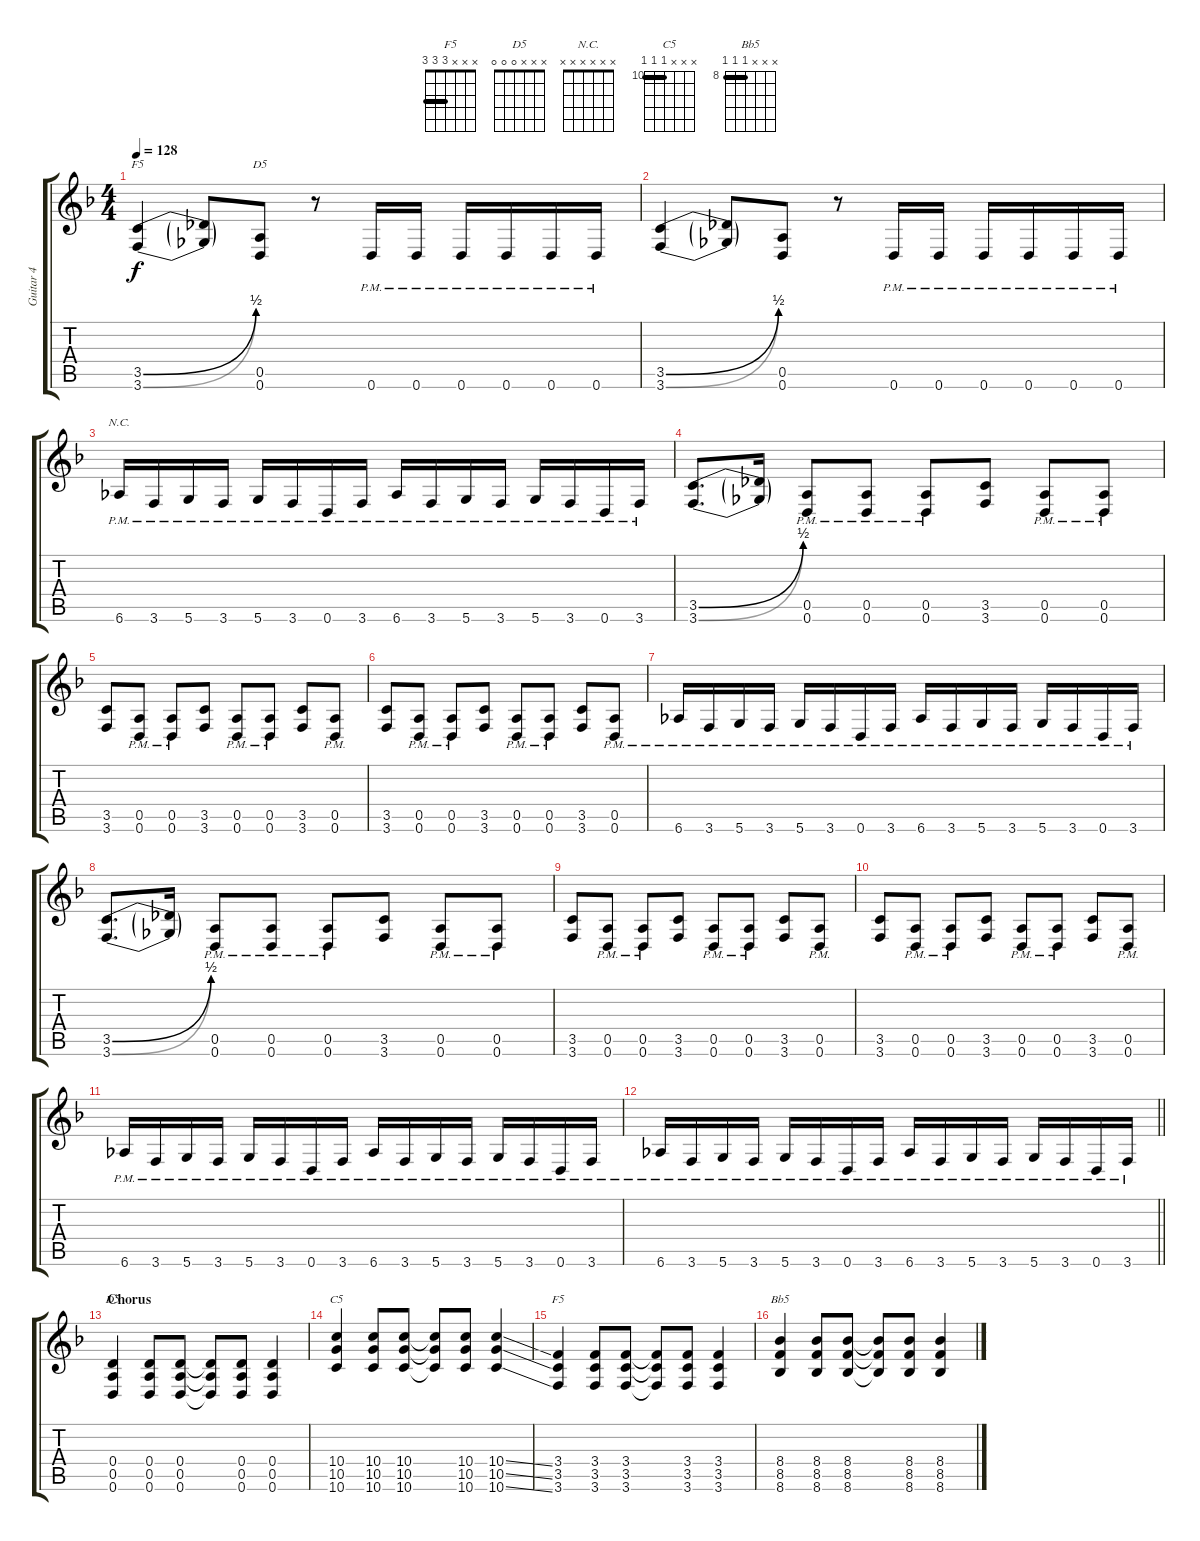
\track ("Guitar 4" "Guitar 4") {instrument distortionguitar}
\staff {score tabs}
\tuning (E4 B3 G3 D3 A2 D2) {hide}
\chord ("F5" x x x x 3 3) {barre 3}
\chord ("D5" x x x x 0 0)
\chord ("N.C." x x x x x x)
\chord ("D5" x x x 0 0 0)
\chord ("C5" x x x 10 10 10) {firstfret 10 barre 10}
\chord ("F5" x x x 3 3 3) {barre 3}
\chord ("Bb5" x x x 8 8 8) {firstfret 8 barre 8}
\ts (4 4)
\tempo 128
\clef g2
\ks dminor
(3.5{be (bend 0 0 60 2)} 3.6{be (bend 0 0 60 2)}).4{ch "F5" dy f} (3.5{t} 3.6{t}).8 (0.5 0.6).8{ch "D5"} r.8 0.6{pm}.16 0.6{pm}.16 0.6{pm}.16 0.6{pm}.16 0.6{pm}.16 0.6{pm}.16 |
(3.5{be (bend 0 0 60 2)} 3.6{be (bend 0 0 60 2)}).4 (3.5{t} 3.6{t}).8 (0.5 0.6).8 r.8 0.6{pm}.16 0.6{pm}.16 0.6{pm}.16 0.6{pm}.16 0.6{pm}.16 0.6{pm}.16 |
6.6{pm}.16{ch "N.C."} 3.6{pm}.16 5.6{pm}.16 3.6{pm}.16 5.6{pm}.16 3.6{pm}.16 0.6{pm}.16 3.6{pm}.16 6.6{pm}.16 3.6{pm}.16 5.6{pm}.16 3.6{pm}.16 5.6{pm}.16 3.6{pm}.16 0.6{pm}.16 3.6{pm}.16 |
(3.5{be (bend 0 0 60 2)} 3.6{be (bend 0 0 60 2)}).8{d} (3.5{t} 3.6{t}).16 (0.5{pm} 0.6{pm}).8 (0.5{pm} 0.6{pm}).8 (0.5{pm} 0.6{pm}).8 (3.5 3.6).8 (0.5{pm} 0.6{pm}).8 (0.5{pm} 0.6{pm}).8 |
(3.5 3.6).8 (0.5{pm} 0.6{pm}).8 (0.5{pm} 0.6{pm}).8 (3.5 3.6).8 (0.5{pm} 0.6{pm}).8 (0.5{pm} 0.6{pm}).8 (3.5 3.6).8 (0.5{pm} 0.6{pm}).8 |
(3.5 3.6).8 (0.5{pm} 0.6{pm}).8 (0.5{pm} 0.6{pm}).8 (3.5 3.6).8 (0.5{pm} 0.6{pm}).8 (0.5{pm} 0.6{pm}).8 (3.5 3.6).8 (0.5{pm} 0.6{pm}).8 |
6.6{pm}.16 3.6{pm}.16 5.6{pm}.16 3.6{pm}.16 5.6{pm}.16 3.6{pm}.16 0.6{pm}.16 3.6{pm}.16 6.6{pm}.16 3.6{pm}.16 5.6{pm}.16 3.6{pm}.16 5.6{pm}.16 3.6{pm}.16 0.6{pm}.16 3.6{pm}.16 |
(3.5{be (bend 0 0 60 2)} 3.6{be (bend 0 0 60 2)}).8{d} (3.5{t} 3.6{t}).16 (0.5{pm} 0.6{pm}).8 (0.5{pm} 0.6{pm}).8 (0.5{pm} 0.6{pm}).8 (3.5 3.6).8 (0.5{pm} 0.6{pm}).8 (0.5{pm} 0.6{pm}).8 |
(3.5 3.6).8 (0.5{pm} 0.6{pm}).8 (0.5{pm} 0.6{pm}).8 (3.5 3.6).8 (0.5{pm} 0.6{pm}).8 (0.5{pm} 0.6{pm}).8 (3.5 3.6).8 (0.5{pm} 0.6{pm}).8 |
(3.5 3.6).8 (0.5{pm} 0.6{pm}).8 (0.5{pm} 0.6{pm}).8 (3.5 3.6).8 (0.5{pm} 0.6{pm}).8 (0.5{pm} 0.6{pm}).8 (3.5 3.6).8 (0.5{pm} 0.6{pm}).8 |
6.6{pm}.16 3.6{pm}.16 5.6{pm}.16 3.6{pm}.16 5.6{pm}.16 3.6{pm}.16 0.6{pm}.16 3.6{pm}.16 6.6{pm}.16 3.6{pm}.16 5.6{pm}.16 3.6{pm}.16 5.6{pm}.16 3.6{pm}.16 0.6{pm}.16 3.6{pm}.16 |
\barLineRight lightlight
6.6{pm}.16 3.6{pm}.16 5.6{pm}.16 3.6{pm}.16 5.6{pm}.16 3.6{pm}.16 0.6{pm}.16 3.6{pm}.16 6.6{pm}.16 3.6{pm}.16 5.6{pm}.16 3.6{pm}.16 5.6{pm}.16 3.6{pm}.16 0.6{pm}.16 3.6{pm}.16 |
\section ("" "Chorus")
(0.4 0.5 0.6).4{ch "D5"} (0.4 0.5 0.6).8 (0.4 0.5 0.6).8 (0.4{t} 0.5{t} 0.6{t}).8 (0.4 0.5 0.6).8 (0.4 0.5 0.6).4 |
(10.4 10.5 10.6).4{ch "C5"} (10.4 10.5 10.6).8 (10.4 10.5 10.6).8 (10.4{t} 10.5{t} 10.6{t}).8 (10.4 10.5 10.6).8 (10.4{ss} 10.5{ss} 10.6{ss}).4 |
(3.4 3.5 3.6).4{ch "F5"} (3.4 3.5 3.6).8 (3.4 3.5 3.6).8 (3.4{t} 3.5{t} 3.6{t}).8 (3.4 3.5 3.6).8 (3.4 3.5 3.6).4 |
(8.4 8.5 8.6).4{ch "Bb5"} (8.4 8.5 8.6).8 (8.4 8.5 8.6).8 (8.4{t} 8.5{t} 8.6{t}).8 (8.4 8.5 8.6).8 (8.4 8.5 8.6).4
